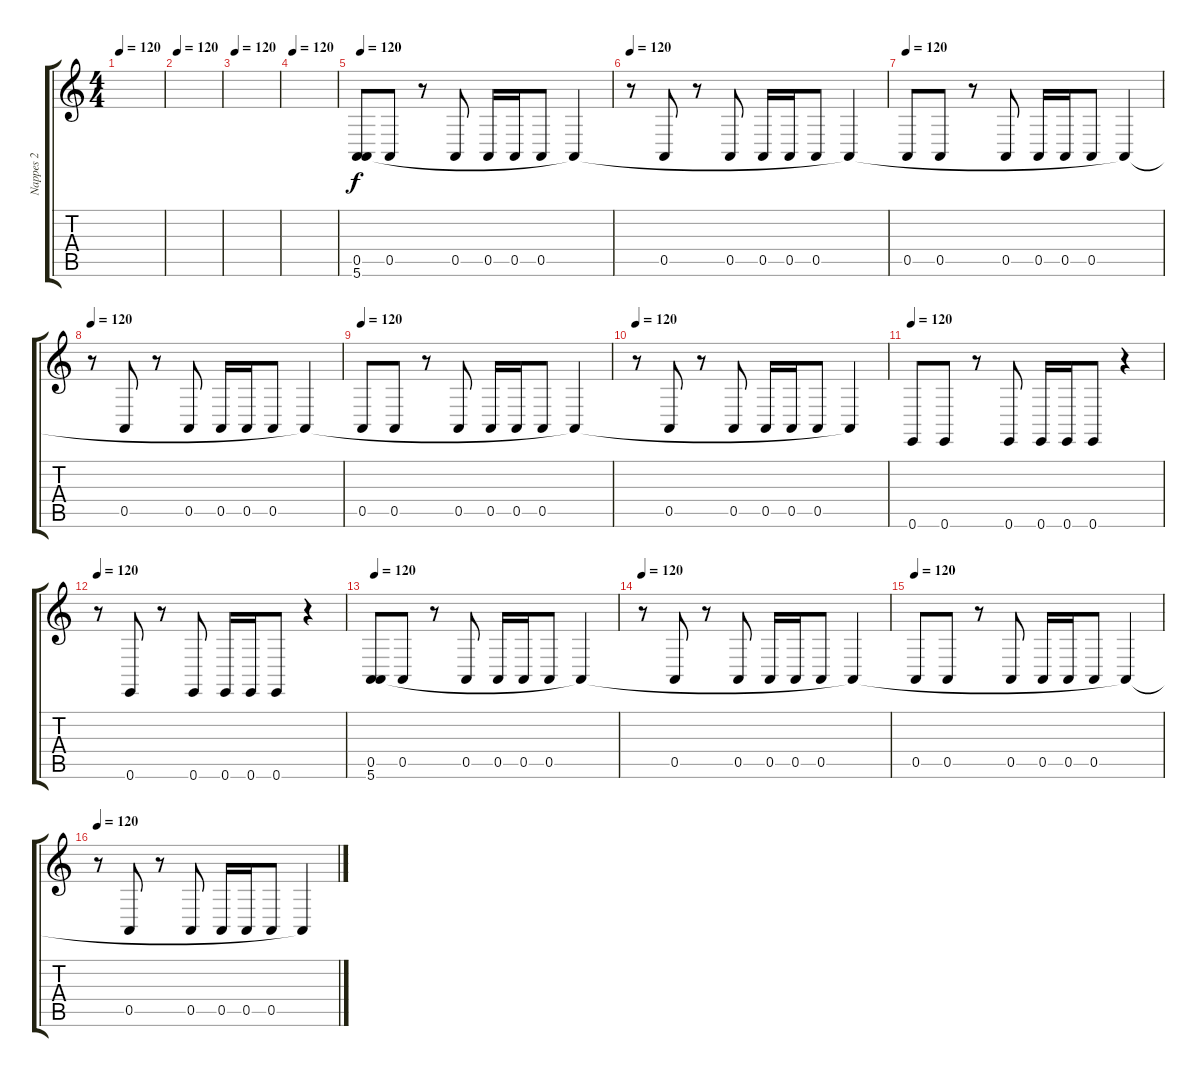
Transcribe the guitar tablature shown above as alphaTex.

\track ("Nappes 2" "Nappes 2") {instrument synthstrings2}
\staff {score tabs}
\tuning (E4 B3 G3 D3 A2 E2) {hide}
\ts (4 4)
\tempo 120
\clef g2
\ks c
|
\tempo 120
|
\tempo 120
|
\tempo 120
|
\tempo 120
(0.5 5.6).8 0.5.8 r.8 0.5.8 0.5.16 0.5.16 0.5.8 5.6{t}.4 |
\tempo 120
r.8 0.5.8 r.8 0.5.8 0.5.16 0.5.16 0.5.8 5.6{t}.4 |
\tempo 120
0.5.8 0.5.8 r.8 0.5.8 0.5.16 0.5.16 0.5.8 5.6{t}.4 |
\tempo 120
r.8 0.5.8 r.8 0.5.8 0.5.16 0.5.16 0.5.8 5.6{t}.4 |
\tempo 120
0.5.8 0.5.8 r.8 0.5.8 0.5.16 0.5.16 0.5.8 5.6{t}.4 |
\tempo 120
r.8 0.5.8 r.8 0.5.8 0.5.16 0.5.16 0.5.8 5.6{t}.4 |
\tempo 120
0.6.8 0.6.8 r.8 0.6.8 0.6.16 0.6.16 0.6.8 r.4 |
\tempo 120
r.8 0.6.8 r.8 0.6.8 0.6.16 0.6.16 0.6.8 r.4 |
\tempo 120
(0.5 5.6).8 0.5.8 r.8 0.5.8 0.5.16 0.5.16 0.5.8 5.6{t}.4 |
\tempo 120
r.8 0.5.8 r.8 0.5.8 0.5.16 0.5.16 0.5.8 5.6{t}.4 |
\tempo 120
0.5.8 0.5.8 r.8 0.5.8 0.5.16 0.5.16 0.5.8 5.6{t}.4 |
\tempo 120
r.8 0.5.8 r.8 0.5.8 0.5.16 0.5.16 0.5.8 5.6{t}.4
